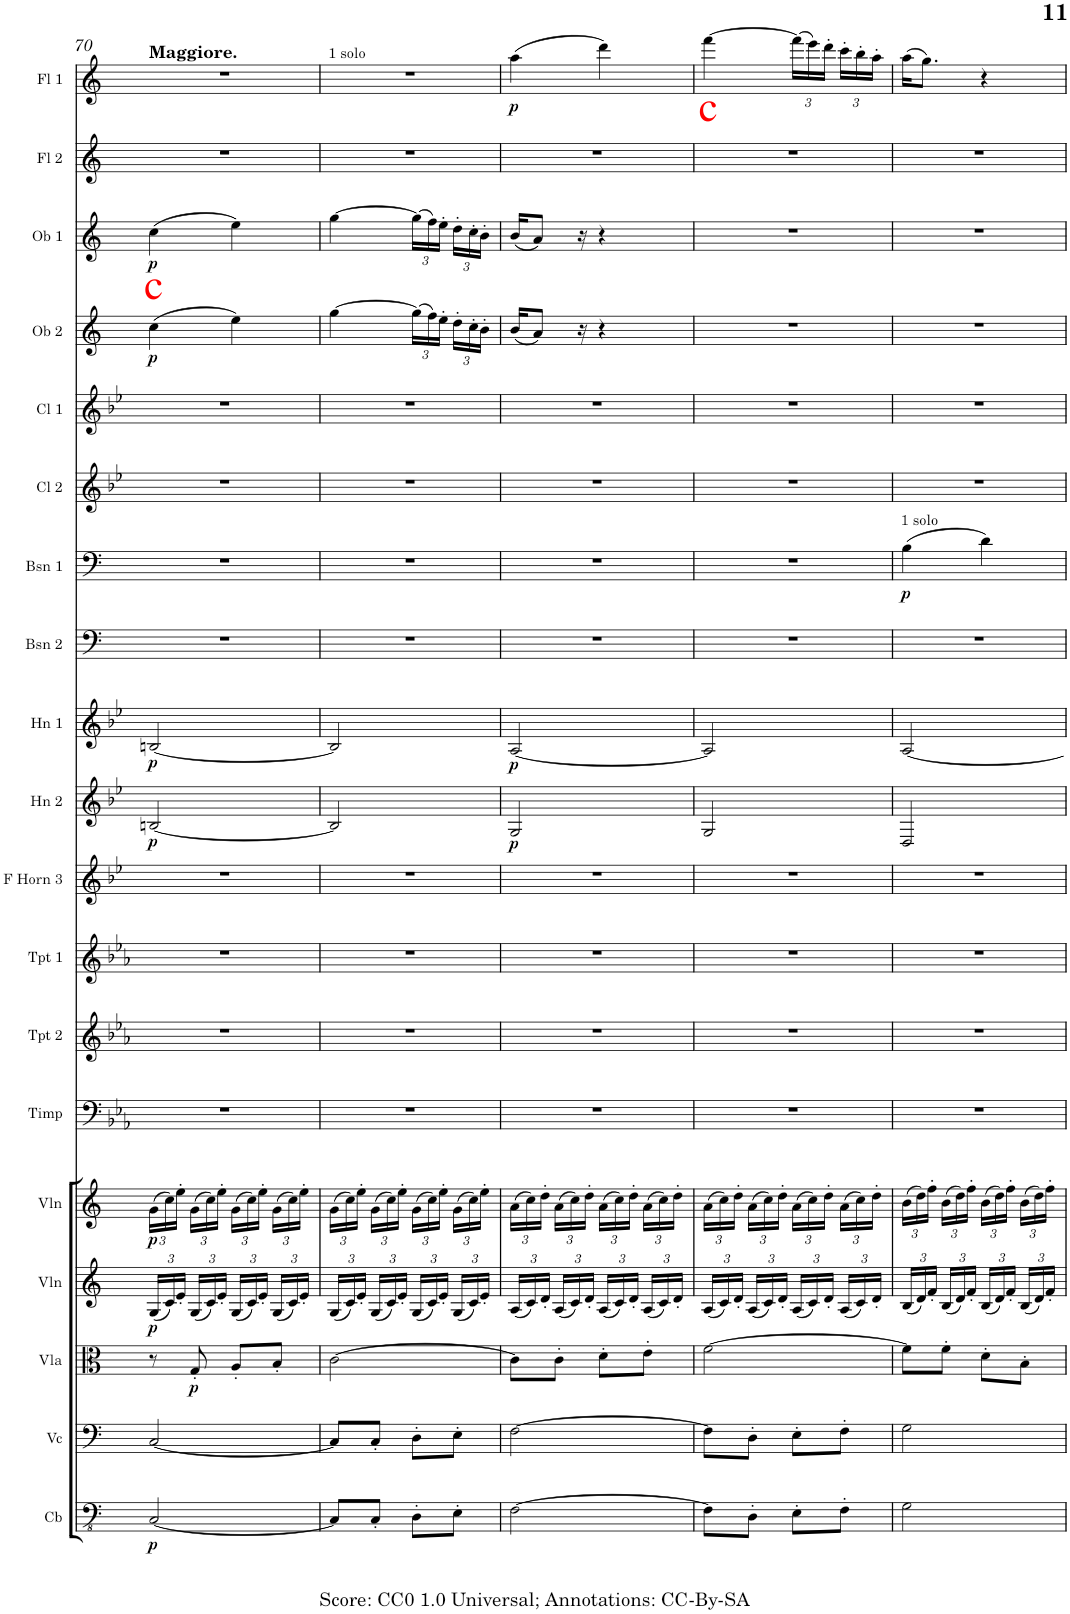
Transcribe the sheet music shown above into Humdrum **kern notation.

**kern	**dynam	**kern	**kern	**dynam	**kern	**dynam	**kern	**dynam	**kern	**kern	**kern	**kern	**kern	**dynam	**kern	**dynam	**kern	**kern	**dynam	**kern	**kern	**kern	**dynam	**kern	**text	**dynam	**kern	**kern	**text	**dynam
*part19	*part19	*part18	*part17	*part17	*part16	*part16	*part15	*part15	*part14	*part13	*part12	*part11	*part10	*part10	*part9	*part9	*part8	*part7	*part7	*part6	*part5	*part4	*part4	*part3	*part3	*part3	*part2	*part1	*part1	*part1
*staff19	*staff19	*staff18	*staff17	*staff17	*staff16	*staff16	*staff15	*staff15	*staff14	*staff13	*staff12	*staff11	*staff10	*staff10	*staff9	*staff9	*staff8	*staff7	*staff7	*staff6	*staff5	*staff4	*staff4	*staff3	*staff3	*staff3	*staff2	*staff1	*staff1	*staff1
*I"Contrabass	*	*I"Violoncello	*I"Viola	*	*I"Violin	*	*I"Violin	*	*I"Timpani	*I"C Trumpet 2	*I"C Trumpet 1	*I"F Horn 3	*I"F Horn 2	*	*I"F Horn 1	*	*I"Bassoon 2	*I"Bassoon 1	*	*I"Bb Clarinet 2	*I"Bb Clarinet 1	*I"Oboe 2	*	*I"Oboe 1	*	*	*I"Flute 2	*I"Flute 1	*	*
*I'Cb	*	*I'Vc	*I'Vla	*	*I'Vln	*	*I'Vln	*	*I'Timp	*I'Tpt 2	*I'Tpt 1	*I'F Horn 3	*I'Hn 2	*	*I'Hn 1	*	*I'Bsn 2	*I'Bsn 1	*	*I'Cl 2	*I'Cl 1	*I'Ob 2	*	*I'Ob 1	*	*	*I'Fl 2	*I'Fl 1	*	*
!!LO:PB:g=z
*clefFv4	*	*clefF4	*clefC3	*	*clefG2	*	*clefG2	*	*clefF4	*clefG2	*clefG2	*clefG2	*clefG2	*	*clefG2	*	*clefF4	*clefF4	*	*clefG2	*clefG2	*clefG2	*	*clefG2	*	*	*clefG2	*clefG2	*	*
*	*	*	*	*	*	*	*	*	*	*	*	*Trd4c7	*Trd4c7	*	*Trd4c7	*	*	*	*	*Trd1c2	*Trd1c2	*	*	*	*	*	*	*	*	*
*k[]	*	*k[]	*k[]	*	*k[]	*	*k[]	*	*k[b-e-a-]	*k[b-e-a-]	*k[b-e-a-]	*k[b-e-]	*k[b-e-]	*	*k[b-e-]	*	*k[]	*k[]	*	*k[b-e-]	*k[b-e-]	*k[]	*	*k[]	*	*	*k[]	*k[]	*	*
*C:	*	*C:	*C:	*	*C:	*	*C:	*	*	*	*	*	*	*	*	*	*C:	*C:	*	*	*	*C:	*	*C:	*	*	*C:	*C:	*	*
*M2/4	*	*M2/4	*M2/4	*	*M2/4	*	*M2/4	*	*M2/4	*M2/4	*M2/4	*M2/4	*M2/4	*	*M2/4	*	*M2/4	*M2/4	*	*M2/4	*M2/4	*M2/4	*	*M2/4	*	*	*M2/4	*M2/4	*	*
*	*	*	*	*	*Xbrackettup	*	*Xbrackettup	*	*	*	*	*	*	*	*	*	*	*	*	*	*	*	*	*	*	*	*	*	*	*
=70	=70	=70	=70	=70	=70	=70	=70	=70	=70	=70	=70	=70	=70	=70	=70	=70	=70	=70	=70	=70	=70	=70	=70	=70	=70	=70	=70	=70	=70	=70
!	!	!	!	!	!	!	!	!	!	!	!	!	!	!	!	!	!	!	!	!	!	!	!	!	!	!	!	!LO:TX:a:B:t=Maggiore.	!	!
!	!LO:DY:b	!	!	!	!	!LO:DY:b	!	!LO:DY:b	!	!	!	!	!	!LO:DY:b	!	!LO:DY:b	!	!	!	!	!	!	!LO:DY:b	!	!LO:LY:b:color=#FF0000	!LO:DY:b	!	!	!	!
[2CC/	p	[2C/	8r	.	(24G/LL	p	(24g\LL	p	2r	2r	2r	2r	[2Bn/	p	[2Bn/	p	2r	2r	.	2r	2r	(4cc\	p	(4cc\	c	p	2r	2r	.	.
.	.	.	.	.	24c/)	.	24cc\)	.	.	.	.	.	.	.	.	.	.	.	.	.	.	.	.	.	.	.	.	.	.	.
.	.	.	.	.	24e'/JJ	.	24ee'\JJ	.	.	.	.	.	.	.	.	.	.	.	.	.	.	.	.	.	.	.	.	.	.	.
!	!	!	!	!LO:DY:b	!	!	!	!	!	!	!	!	!	!	!	!	!	!	!	!	!	!	!	!	!	!	!	!	!	!
.	.	.	8G'/	p	(24G/LL	.	(24g\LL	.	.	.	.	.	.	.	.	.	.	.	.	.	.	.	.	.	.	.	.	.	.	.
.	.	.	.	.	24c/)	.	24cc\)	.	.	.	.	.	.	.	.	.	.	.	.	.	.	.	.	.	.	.	.	.	.	.
.	.	.	.	.	24e'/JJ	.	24ee'\JJ	.	.	.	.	.	.	.	.	.	.	.	.	.	.	.	.	.	.	.	.	.	.	.
.	.	.	8A'/L	.	(24G/LL	.	(24g\LL	.	.	.	.	.	.	.	.	.	.	.	.	.	.	4ee\)	.	4ee\)	.	.	.	.	.	.
.	.	.	.	.	24c/)	.	24cc\)	.	.	.	.	.	.	.	.	.	.	.	.	.	.	.	.	.	.	.	.	.	.	.
.	.	.	.	.	24e'/JJ	.	24ee'\JJ	.	.	.	.	.	.	.	.	.	.	.	.	.	.	.	.	.	.	.	.	.	.	.
.	.	.	8B'/J	.	(24G/LL	.	(24g\LL	.	.	.	.	.	.	.	.	.	.	.	.	.	.	.	.	.	.	.	.	.	.	.
.	.	.	.	.	24c/)	.	24cc\)	.	.	.	.	.	.	.	.	.	.	.	.	.	.	.	.	.	.	.	.	.	.	.
.	.	.	.	.	24e'/JJ	.	24ee'\JJ	.	.	.	.	.	.	.	.	.	.	.	.	.	.	.	.	.	.	.	.	.	.	.
=71	=71	=71	=71	=71	=71	=71	=71	=71	=71	=71	=71	=71	=71	=71	=71	=71	=71	=71	=71	=71	=71	=71	=71	=71	=71	=71	=71	=71	=71	=71
!	!	!	!	!	!	!	!	!	!	!	!	!	!	!	!	!	!	!	!	!	!	!	!	!	!	!	!	!LO:TX:a:t=1 solo	!	!
8CC/L]	.	8C/L]	[2c\	.	(24G/LL	.	(24g\LL	.	2r	2r	2r	2r	2B/]	.	2B/]	.	2r	2r	.	2r	2r	[4gg\	.	[4gg\	.	.	2r	2r	.	.
.	.	.	.	.	24c/)	.	24cc\)	.	.	.	.	.	.	.	.	.	.	.	.	.	.	.	.	.	.	.	.	.	.	.
.	.	.	.	.	24e'/JJ	.	24ee'\JJ	.	.	.	.	.	.	.	.	.	.	.	.	.	.	.	.	.	.	.	.	.	.	.
8CC'/J	.	8C'/J	.	.	(24G/LL	.	(24g\LL	.	.	.	.	.	.	.	.	.	.	.	.	.	.	.	.	.	.	.	.	.	.	.
.	.	.	.	.	24c/)	.	24cc\)	.	.	.	.	.	.	.	.	.	.	.	.	.	.	.	.	.	.	.	.	.	.	.
.	.	.	.	.	24e'/JJ	.	24ee'\JJ	.	.	.	.	.	.	.	.	.	.	.	.	.	.	.	.	.	.	.	.	.	.	.
*	*	*	*	*	*	*	*	*	*	*	*	*	*	*	*	*	*	*	*	*	*	*Xbrackettup	*	*Xbrackettup	*	*	*	*	*	*
8DD'\L	.	8D'\L	.	.	(24G/LL	.	(24g\LL	.	.	.	.	.	.	.	.	.	.	.	.	.	.	(24gg\LL]	.	(24gg\LL]	.	.	.	.	.	.
.	.	.	.	.	24c/)	.	24cc\)	.	.	.	.	.	.	.	.	.	.	.	.	.	.	24ff\)	.	24ff\)	.	.	.	.	.	.
.	.	.	.	.	24e'/JJ	.	24ee'\JJ	.	.	.	.	.	.	.	.	.	.	.	.	.	.	24ee'\JJ	.	24ee'\JJ	.	.	.	.	.	.
8EE'\J	.	8E'\J	.	.	(24G/LL	.	(24g\LL	.	.	.	.	.	.	.	.	.	.	.	.	.	.	24dd'\LL	.	24dd'\LL	.	.	.	.	.	.
.	.	.	.	.	24c/)	.	24cc\)	.	.	.	.	.	.	.	.	.	.	.	.	.	.	24cc'\	.	24cc'\	.	.	.	.	.	.
.	.	.	.	.	24e'/JJ	.	24ee'\JJ	.	.	.	.	.	.	.	.	.	.	.	.	.	.	24b'\JJ	.	24b'\JJ	.	.	.	.	.	.
=72	=72	=72	=72	=72	=72	=72	=72	=72	=72	=72	=72	=72	=72	=72	=72	=72	=72	=72	=72	=72	=72	=72	=72	=72	=72	=72	=72	=72	=72	=72
!	!	!	!	!	!	!	!	!	!	!	!	!	!	!LO:DY:b	!	!LO:DY:b	!	!	!	!	!	!	!	!	!	!	!	!	!	!LO:DY:b
[2FF\	.	[2F\	8c\L]	.	(24A/LL	.	(24a\LL	.	2r	2r	2r	2r	2G/	p	[2A/	p	2r	2r	.	2r	2r	(16b/KL	.	(16b/KL	.	.	2r	(4aa\	.	p
.	.	.	.	.	24c/)	.	24cc\)	.	.	.	.	.	.	.	.	.	.	.	.	.	.	.	.	.	.	.	.	.	.	.
.	.	.	.	.	.	.	.	.	.	.	.	.	.	.	.	.	.	.	.	.	.	8a/J)	.	8a/J)	.	.	.	.	.	.
.	.	.	.	.	24d'/JJ	.	24dd'\JJ	.	.	.	.	.	.	.	.	.	.	.	.	.	.	.	.	.	.	.	.	.	.	.
.	.	.	8c'\J	.	(24A/LL	.	(24a\LL	.	.	.	.	.	.	.	.	.	.	.	.	.	.	.	.	.	.	.	.	.	.	.
.	.	.	.	.	24c/)	.	24cc\)	.	.	.	.	.	.	.	.	.	.	.	.	.	.	.	.	.	.	.	.	.	.	.
.	.	.	.	.	.	.	.	.	.	.	.	.	.	.	.	.	.	.	.	.	.	16r	.	16r	.	.	.	.	.	.
.	.	.	.	.	24d'/JJ	.	24dd'\JJ	.	.	.	.	.	.	.	.	.	.	.	.	.	.	.	.	.	.	.	.	.	.	.
.	.	.	8d'\L	.	(24A/LL	.	(24a\LL	.	.	.	.	.	.	.	.	.	.	.	.	.	.	4r	.	4r	.	.	.	4ddd\)	.	.
.	.	.	.	.	24c/)	.	24cc\)	.	.	.	.	.	.	.	.	.	.	.	.	.	.	.	.	.	.	.	.	.	.	.
.	.	.	.	.	24d'/JJ	.	24dd'\JJ	.	.	.	.	.	.	.	.	.	.	.	.	.	.	.	.	.	.	.	.	.	.	.
.	.	.	8e'\J	.	(24A/LL	.	(24a\LL	.	.	.	.	.	.	.	.	.	.	.	.	.	.	.	.	.	.	.	.	.	.	.
.	.	.	.	.	24c/)	.	24cc\)	.	.	.	.	.	.	.	.	.	.	.	.	.	.	.	.	.	.	.	.	.	.	.
.	.	.	.	.	24d'/JJ	.	24dd'\JJ	.	.	.	.	.	.	.	.	.	.	.	.	.	.	.	.	.	.	.	.	.	.	.
=73	=73	=73	=73	=73	=73	=73	=73	=73	=73	=73	=73	=73	=73	=73	=73	=73	=73	=73	=73	=73	=73	=73	=73	=73	=73	=73	=73	=73	=73	=73
!	!	!	!	!	!	!	!	!	!	!	!	!	!	!	!	!	!	!	!	!	!	!	!	!	!	!	!	!	!LO:LY:b:color=#FF0000	!
8FF\L]	.	8F\L]	[2f\	.	(24A/LL	.	(24a\LL	.	2r	2r	2r	2r	2G/	.	2A/]	.	2r	2r	.	2r	2r	2r	.	2r	.	.	2r	[4fff\	c	.
.	.	.	.	.	24c/)	.	24cc\)	.	.	.	.	.	.	.	.	.	.	.	.	.	.	.	.	.	.	.	.	.	.	.
.	.	.	.	.	24d'/JJ	.	24dd'\JJ	.	.	.	.	.	.	.	.	.	.	.	.	.	.	.	.	.	.	.	.	.	.	.
8DD'\J	.	8D'\J	.	.	(24A/LL	.	(24a\LL	.	.	.	.	.	.	.	.	.	.	.	.	.	.	.	.	.	.	.	.	.	.	.
.	.	.	.	.	24c/)	.	24cc\)	.	.	.	.	.	.	.	.	.	.	.	.	.	.	.	.	.	.	.	.	.	.	.
.	.	.	.	.	24d'/JJ	.	24dd'\JJ	.	.	.	.	.	.	.	.	.	.	.	.	.	.	.	.	.	.	.	.	.	.	.
*	*	*	*	*	*	*	*	*	*	*	*	*	*	*	*	*	*	*	*	*	*	*	*	*	*	*	*	*Xbrackettup	*	*
8EE'\L	.	8E'\L	.	.	(24A/LL	.	(24a\LL	.	.	.	.	.	.	.	.	.	.	.	.	.	.	.	.	.	.	.	.	(24fff\LL]	.	.
.	.	.	.	.	24c/)	.	24cc\)	.	.	.	.	.	.	.	.	.	.	.	.	.	.	.	.	.	.	.	.	24eee\)	.	.
.	.	.	.	.	24d'/JJ	.	24dd'\JJ	.	.	.	.	.	.	.	.	.	.	.	.	.	.	.	.	.	.	.	.	24ddd'\JJ	.	.
8FF'\J	.	8F'\J	.	.	(24A/LL	.	(24a\LL	.	.	.	.	.	.	.	.	.	.	.	.	.	.	.	.	.	.	.	.	24ccc'\LL	.	.
.	.	.	.	.	24c/)	.	24cc\)	.	.	.	.	.	.	.	.	.	.	.	.	.	.	.	.	.	.	.	.	24bb'\	.	.
.	.	.	.	.	24d'/JJ	.	24dd'\JJ	.	.	.	.	.	.	.	.	.	.	.	.	.	.	.	.	.	.	.	.	24aa'\JJ	.	.
=74	=74	=74	=74	=74	=74	=74	=74	=74	=74	=74	=74	=74	=74	=74	=74	=74	=74	=74	=74	=74	=74	=74	=74	=74	=74	=74	=74	=74	=74	=74
!	!	!	!	!	!	!	!	!	!	!	!	!	!	!	!	!	!	!LO:TX:a:t=1 solo	!	!	!	!	!	!	!	!	!	!	!	!
!	!	!	!	!	!	!	!	!	!	!	!	!	!	!	!	!	!	!	!LO:DY:b	!	!	!	!	!	!	!	!	!	!	!
2GG\	.	2G\	8f\L]	.	(24B/LL	.	(24b\LL	.	2r	2r	2r	2r	2D/	.	[2A/	.	2r	(4B\	p	2r	2r	2r	.	2r	.	.	2r	(16aa\KL	.	.
.	.	.	.	.	24d/)	.	24dd\)	.	.	.	.	.	.	.	.	.	.	.	.	.	.	.	.	.	.	.	.	.	.	.
.	.	.	.	.	.	.	.	.	.	.	.	.	.	.	.	.	.	.	.	.	.	.	.	.	.	.	.	8.gg\J)	.	.
.	.	.	.	.	24f'/JJ	.	24ff'\JJ	.	.	.	.	.	.	.	.	.	.	.	.	.	.	.	.	.	.	.	.	.	.	.
.	.	.	8f'\J	.	(24B/LL	.	(24b\LL	.	.	.	.	.	.	.	.	.	.	.	.	.	.	.	.	.	.	.	.	.	.	.
.	.	.	.	.	24d/)	.	24dd\)	.	.	.	.	.	.	.	.	.	.	.	.	.	.	.	.	.	.	.	.	.	.	.
.	.	.	.	.	24f'/JJ	.	24ff'\JJ	.	.	.	.	.	.	.	.	.	.	.	.	.	.	.	.	.	.	.	.	.	.	.
.	.	.	8d'\L	.	(24B/LL	.	(24b\LL	.	.	.	.	.	.	.	.	.	.	4d\)	.	.	.	.	.	.	.	.	.	4r	.	.
.	.	.	.	.	24d/)	.	24dd\)	.	.	.	.	.	.	.	.	.	.	.	.	.	.	.	.	.	.	.	.	.	.	.
.	.	.	.	.	24f'/JJ	.	24ff'\JJ	.	.	.	.	.	.	.	.	.	.	.	.	.	.	.	.	.	.	.	.	.	.	.
.	.	.	8B'\J	.	(24B/LL	.	(24b\LL	.	.	.	.	.	.	.	.	.	.	.	.	.	.	.	.	.	.	.	.	.	.	.
.	.	.	.	.	24d/)	.	24dd\)	.	.	.	.	.	.	.	.	.	.	.	.	.	.	.	.	.	.	.	.	.	.	.
.	.	.	.	.	24f'/JJ	.	24ff'\JJ	.	.	.	.	.	.	.	.	.	.	.	.	.	.	.	.	.	.	.	.	.	.	.
=	=	=	=	=	=	=	=	=	=	=	=	=	=	=	=	=	=	=	=	=	=	=	=	=	=	=	=	=	=	=
*-	*-	*-	*-	*-	*-	*-	*-	*-	*-	*-	*-	*-	*-	*-	*-	*-	*-	*-	*-	*-	*-	*-	*-	*-	*-	*-	*-	*-	*-	*-
